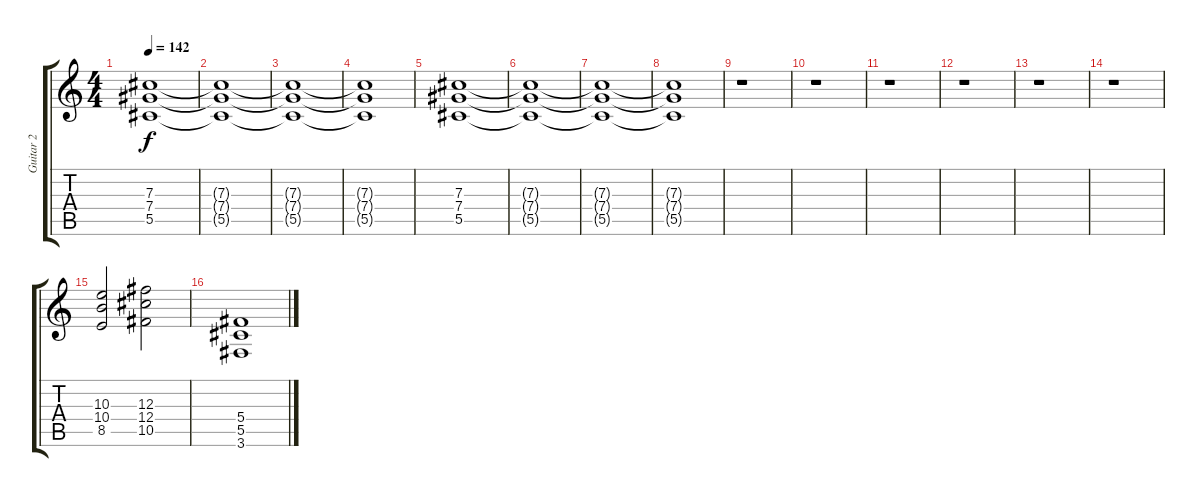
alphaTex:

\track ("Guitar 2" "Guitar 2") {instrument overdrivenguitar}
\staff {score tabs}
\tuning (Eb4 Bb3 Gb3 Db3 Ab2 Eb2) {hide}
\ts (4 4)
\tempo 142
\clef g2
\ks c
(7.3 7.4 5.5).1{dy f} |
(7.3{t} 7.4{t} 5.5{t}).1 |
(7.3{t} 7.4{t} 5.5{t}).1 |
(7.3{t} 7.4{t} 5.5{t}).1 |
(7.3 7.4 5.5).1 |
(7.3{t} 7.4{t} 5.5{t}).1 |
(7.3{t} 7.4{t} 5.5{t}).1 |
(7.3{t} 7.4{t} 5.5{t}).1 |
r.1 |
r.1 |
r.1 |
r.1 |
r.1 |
r.1 |
(10.3 10.4 8.5).2 (12.3 12.4 10.5).2 |
(5.4 5.5 3.6).1
